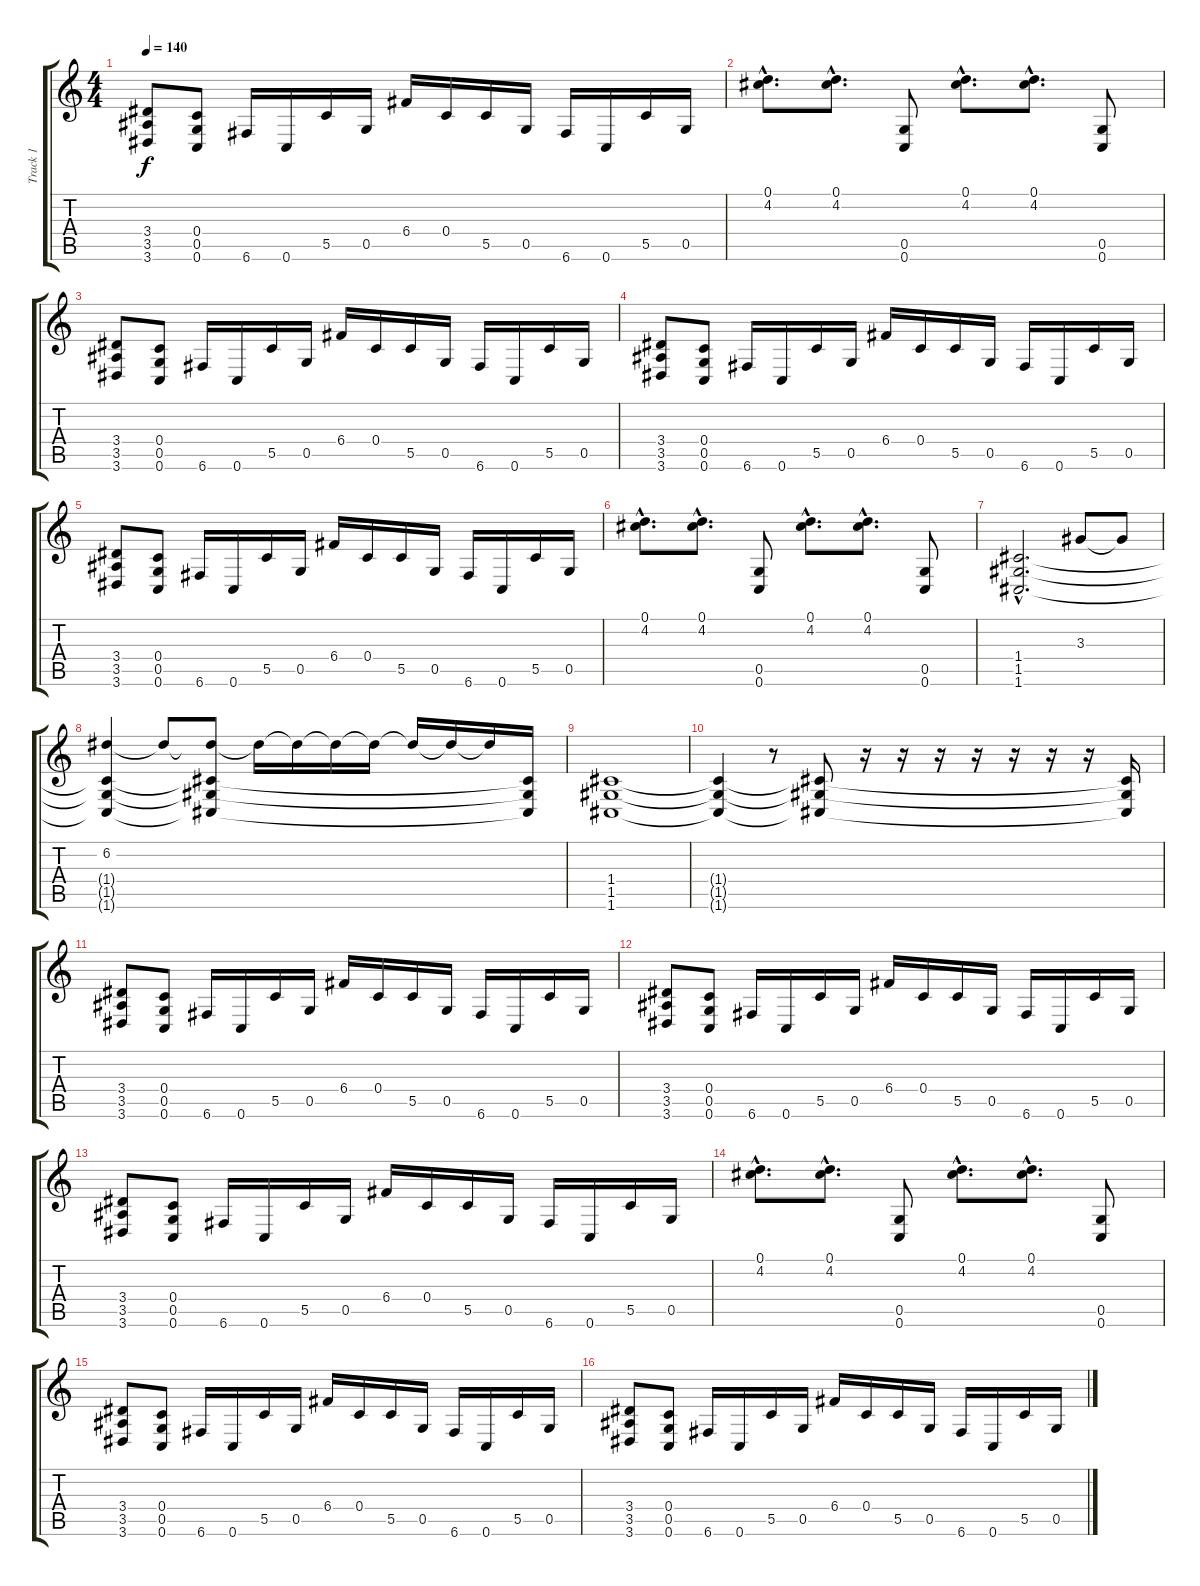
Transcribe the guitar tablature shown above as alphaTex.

\track ("Track 1" "Track 1") {instrument distortionguitar}
\staff {score tabs}
\tuning (D4 A3 F3 C3 G2 C2) {hide}
\ts (4 4)
\tempo 140
\clef g2
\ks c
(3.4 3.5 3.6).8{dy f} (0.4 0.5 0.6).8 6.6.16 0.6.16 5.5.16 0.5.16 6.4.16 0.4.16 5.5.16 0.5.16 6.6.16 0.6.16 5.5.16 0.5.16 |
(0.1{hac} 4.2{hac}).8{d} (0.1{hac} 4.2{hac}).8{d} (0.5 0.6).8 (0.1{hac} 4.2{hac}).8{d} (0.1{hac} 4.2{hac}).8{d} (0.5 0.6).8 |
(3.4 3.5 3.6).8 (0.4 0.5 0.6).8 6.6.16 0.6.16 5.5.16 0.5.16 6.4.16 0.4.16 5.5.16 0.5.16 6.6.16 0.6.16 5.5.16 0.5.16 |
(3.4 3.5 3.6).8 (0.4 0.5 0.6).8 6.6.16 0.6.16 5.5.16 0.5.16 6.4.16 0.4.16 5.5.16 0.5.16 6.6.16 0.6.16 5.5.16 0.5.16 |
(3.4 3.5 3.6).8 (0.4 0.5 0.6).8 6.6.16 0.6.16 5.5.16 0.5.16 6.4.16 0.4.16 5.5.16 0.5.16 6.6.16 0.6.16 5.5.16 0.5.16 |
(0.1{hac} 4.2{hac}).8{d} (0.1{hac} 4.2{hac}).8{d} (0.5 0.6).8 (0.1{hac} 4.2{hac}).8{d} (0.1{hac} 4.2{hac}).8{d} (0.5 0.6).8 |
(1.4{hac} 1.5{hac} 1.6{hac}).2{d} 3.3.8 3.3{t}.8 |
(6.2 1.4{t} 1.5{t} 1.6{t}).4 6.2{t}.8 (6.2{t} 1.4{t} 1.5{t} 1.6{t}).8 6.2{t}.16 6.2{t}.16 6.2{t}.16 6.2{t}.16 6.2{t}.16 6.2{t}.16 6.2{t}.16 (1.4{t} 1.5{t} 1.6{t}).16 |
(1.4 1.5 1.6).1 |
(1.4{t} 1.5{t} 1.6{t}).4 r.8 (1.4{t} 1.5{t} 1.6{t}).8 r.16 r.16 r.16 r.16 r.16 r.16 r.16 (1.4{t} 1.5{t} 1.6{t}).16 |
(3.4 3.5 3.6).8 (0.4 0.5 0.6).8 6.6.16 0.6.16 5.5.16 0.5.16 6.4.16 0.4.16 5.5.16 0.5.16 6.6.16 0.6.16 5.5.16 0.5.16 |
(3.4 3.5 3.6).8 (0.4 0.5 0.6).8 6.6.16 0.6.16 5.5.16 0.5.16 6.4.16 0.4.16 5.5.16 0.5.16 6.6.16 0.6.16 5.5.16 0.5.16 |
(3.4 3.5 3.6).8 (0.4 0.5 0.6).8 6.6.16 0.6.16 5.5.16 0.5.16 6.4.16 0.4.16 5.5.16 0.5.16 6.6.16 0.6.16 5.5.16 0.5.16 |
(0.1{hac} 4.2{hac}).8{d} (0.1{hac} 4.2{hac}).8{d} (0.5 0.6).8 (0.1{hac} 4.2{hac}).8{d} (0.1{hac} 4.2{hac}).8{d} (0.5 0.6).8 |
(3.4 3.5 3.6).8 (0.4 0.5 0.6).8 6.6.16 0.6.16 5.5.16 0.5.16 6.4.16 0.4.16 5.5.16 0.5.16 6.6.16 0.6.16 5.5.16 0.5.16 |
(3.4 3.5 3.6).8 (0.4 0.5 0.6).8 6.6.16 0.6.16 5.5.16 0.5.16 6.4.16 0.4.16 5.5.16 0.5.16 6.6.16 0.6.16 5.5.16 0.5.16
